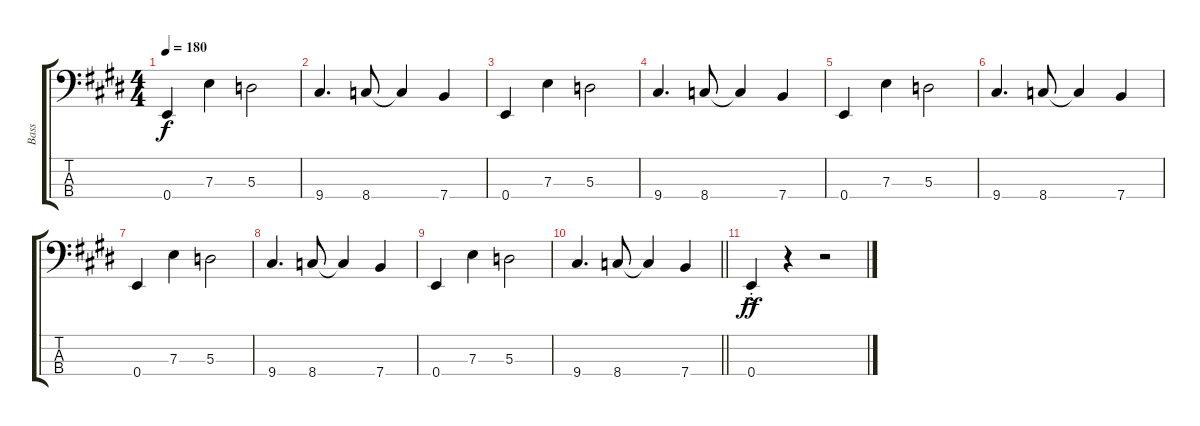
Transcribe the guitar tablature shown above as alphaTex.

\track ("Bass" "Bass") {instrument electricbassfinger bank 163}
\staff {score tabs}
\tuning (G2 D2 A1 E1) {hide}
\ts (4 4)
\tempo 180
\clef f4
\ks e
0.4.4{dy f} 7.3.4 5.3.2 |
9.4.4{d} 8.4.8 8.4{t}.4 7.4.4 |
0.4.4 7.3.4 5.3.2 |
9.4.4{d} 8.4.8 8.4{t}.4 7.4.4 |
0.4.4 7.3.4 5.3.2 |
9.4.4{d} 8.4.8 8.4{t}.4 7.4.4 |
0.4.4 7.3.4 5.3.2 |
9.4.4{d} 8.4.8 8.4{t}.4 7.4.4 |
0.4.4 7.3.4 5.3.2 |
\barLineRight lightlight
9.4.4{d} 8.4.8 8.4{t}.4 7.4.4 |
0.4{ac st}.4{dy ff} r.4 r.2
